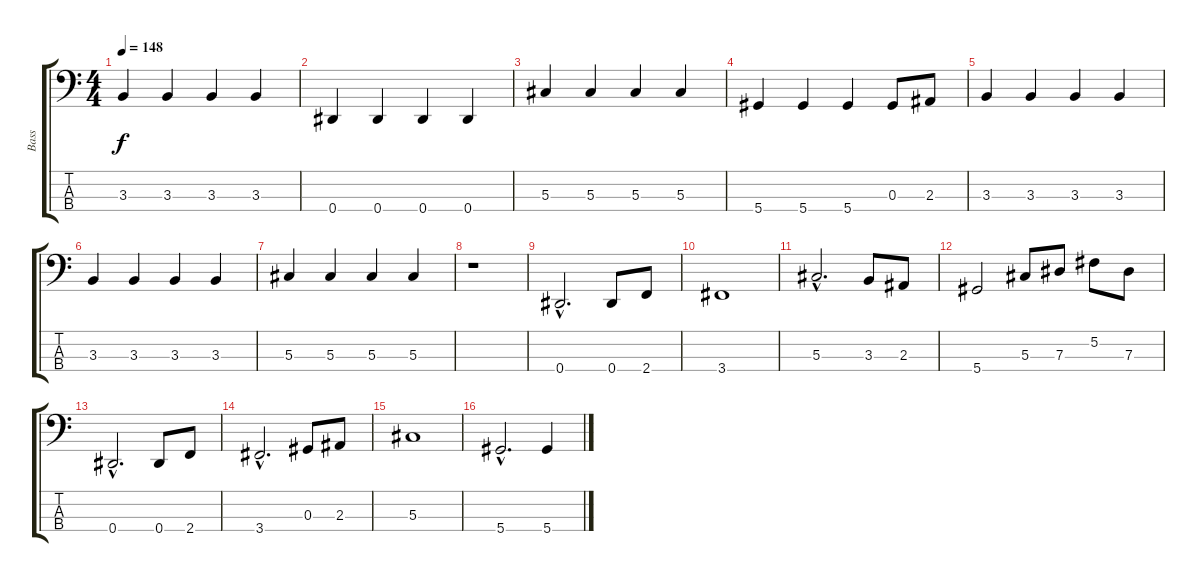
\track ("Bass" "Bass") {instrument electricbassfinger}
\staff {score tabs}
\tuning (Gb2 Db2 Ab1 Eb1) {hide}
\ts (4 4)
\tempo 148
\clef f4
\ks c
3.3.4{dy f} 3.3.4 3.3.4 3.3.4 |
0.4.4 0.4.4 0.4.4 0.4.4 |
5.3.4 5.3.4 5.3.4 5.3.4 |
5.4.4 5.4.4 5.4.4 0.3.8 2.3.8 |
3.3.4 3.3.4 3.3.4 3.3.4 |
3.3.4 3.3.4 3.3.4 3.3.4 |
5.3.4 5.3.4 5.3.4 5.3.4 |
r.1 |
0.4{hac}.2{d} 0.4.8 2.4.8 |
3.4.1 |
5.3{hac}.2{d} 3.3.8 2.3.8 |
5.4.2 5.3.8 7.3.8 5.2.8 7.3.8 |
0.4{hac}.2{d} 0.4.8 2.4.8 |
3.4{hac}.2{d} 0.3.8 2.3.8 |
5.3.1 |
5.4{hac}.2{d} 5.4.4
